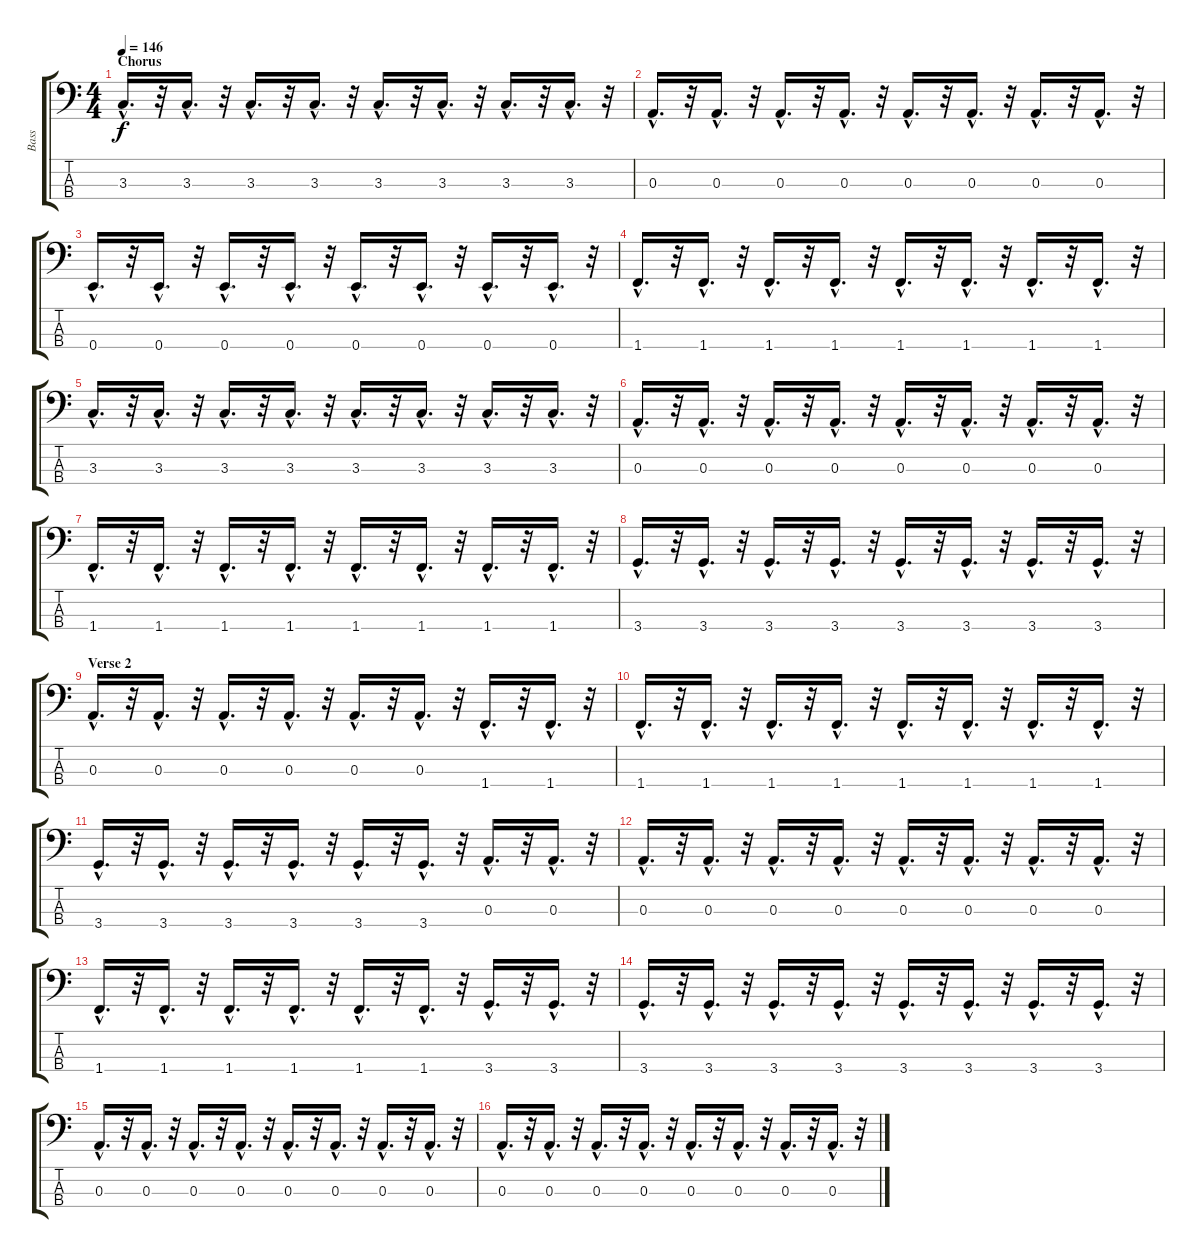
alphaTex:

\track ("Bass" "Bass") {instrument electricbasspick}
\staff {score tabs}
\tuning (G2 D2 A1 E1) {hide}
\ts (4 4)
\section ("" "Chorus")
\tempo 146
\clef f4
\ks c
3.3{hac}.16{d dy f} r.32 3.3{hac}.16{d} r.32 3.3{hac}.16{d} r.32 3.3{hac}.16{d} r.32 3.3{hac}.16{d} r.32 3.3{hac}.16{d} r.32 3.3{hac}.16{d} r.32 3.3{hac}.16{d} r.32 |
0.3{hac}.16{d} r.32 0.3{hac}.16{d} r.32 0.3{hac}.16{d} r.32 0.3{hac}.16{d} r.32 0.3{hac}.16{d} r.32 0.3{hac}.16{d} r.32 0.3{hac}.16{d} r.32 0.3{hac}.16{d} r.32 |
0.4{hac}.16{d} r.32 0.4{hac}.16{d} r.32 0.4{hac}.16{d} r.32 0.4{hac}.16{d} r.32 0.4{hac}.16{d} r.32 0.4{hac}.16{d} r.32 0.4{hac}.16{d} r.32 0.4{hac}.16{d} r.32 |
1.4{hac}.16{d} r.32 1.4{hac}.16{d} r.32 1.4{hac}.16{d} r.32 1.4{hac}.16{d} r.32 1.4{hac}.16{d} r.32 1.4{hac}.16{d} r.32 1.4{hac}.16{d} r.32 1.4{hac}.16{d} r.32 |
3.3{hac}.16{d} r.32 3.3{hac}.16{d} r.32 3.3{hac}.16{d} r.32 3.3{hac}.16{d} r.32 3.3{hac}.16{d} r.32 3.3{hac}.16{d} r.32 3.3{hac}.16{d} r.32 3.3{hac}.16{d} r.32 |
0.3{hac}.16{d} r.32 0.3{hac}.16{d} r.32 0.3{hac}.16{d} r.32 0.3{hac}.16{d} r.32 0.3{hac}.16{d} r.32 0.3{hac}.16{d} r.32 0.3{hac}.16{d} r.32 0.3{hac}.16{d} r.32 |
1.4{hac}.16{d} r.32 1.4{hac}.16{d} r.32 1.4{hac}.16{d} r.32 1.4{hac}.16{d} r.32 1.4{hac}.16{d} r.32 1.4{hac}.16{d} r.32 1.4{hac}.16{d} r.32 1.4{hac}.16{d} r.32 |
3.4{hac}.16{d} r.32 3.4{hac}.16{d} r.32 3.4{hac}.16{d} r.32 3.4{hac}.16{d} r.32 3.4{hac}.16{d} r.32 3.4{hac}.16{d} r.32 3.4{hac}.16{d} r.32 3.4{hac}.16{d} r.32 |
\section ("" "Verse 2")
0.3{hac}.16{d} r.32 0.3{hac}.16{d} r.32 0.3{hac}.16{d} r.32 0.3{hac}.16{d} r.32 0.3{hac}.16{d} r.32 0.3{hac}.16{d} r.32 1.4{hac}.16{d} r.32 1.4{hac}.16{d} r.32 |
1.4{hac}.16{d} r.32 1.4{hac}.16{d} r.32 1.4{hac}.16{d} r.32 1.4{hac}.16{d} r.32 1.4{hac}.16{d} r.32 1.4{hac}.16{d} r.32 1.4{hac}.16{d} r.32 1.4{hac}.16{d} r.32 |
3.4{hac}.16{d} r.32 3.4{hac}.16{d} r.32 3.4{hac}.16{d} r.32 3.4{hac}.16{d} r.32 3.4{hac}.16{d} r.32 3.4{hac}.16{d} r.32 0.3{hac}.16{d} r.32 0.3{hac}.16{d} r.32 |
0.3{hac}.16{d} r.32 0.3{hac}.16{d} r.32 0.3{hac}.16{d} r.32 0.3{hac}.16{d} r.32 0.3{hac}.16{d} r.32 0.3{hac}.16{d} r.32 0.3{hac}.16{d} r.32 0.3{hac}.16{d} r.32 |
1.4{hac}.16{d} r.32 1.4{hac}.16{d} r.32 1.4{hac}.16{d} r.32 1.4{hac}.16{d} r.32 1.4{hac}.16{d} r.32 1.4{hac}.16{d} r.32 3.4{hac}.16{d} r.32 3.4{hac}.16{d} r.32 |
3.4{hac}.16{d} r.32 3.4{hac}.16{d} r.32 3.4{hac}.16{d} r.32 3.4{hac}.16{d} r.32 3.4{hac}.16{d} r.32 3.4{hac}.16{d} r.32 3.4{hac}.16{d} r.32 3.4{hac}.16{d} r.32 |
0.3{hac}.16{d} r.32 0.3{hac}.16{d} r.32 0.3{hac}.16{d} r.32 0.3{hac}.16{d} r.32 0.3{hac}.16{d} r.32 0.3{hac}.16{d} r.32 0.3{hac}.16{d} r.32 0.3{hac}.16{d} r.32 |
0.3{hac}.16{d} r.32 0.3{hac}.16{d} r.32 0.3{hac}.16{d} r.32 0.3{hac}.16{d} r.32 0.3{hac}.16{d} r.32 0.3{hac}.16{d} r.32 0.3{hac}.16{d} r.32 0.3{hac}.16{d} r.32
